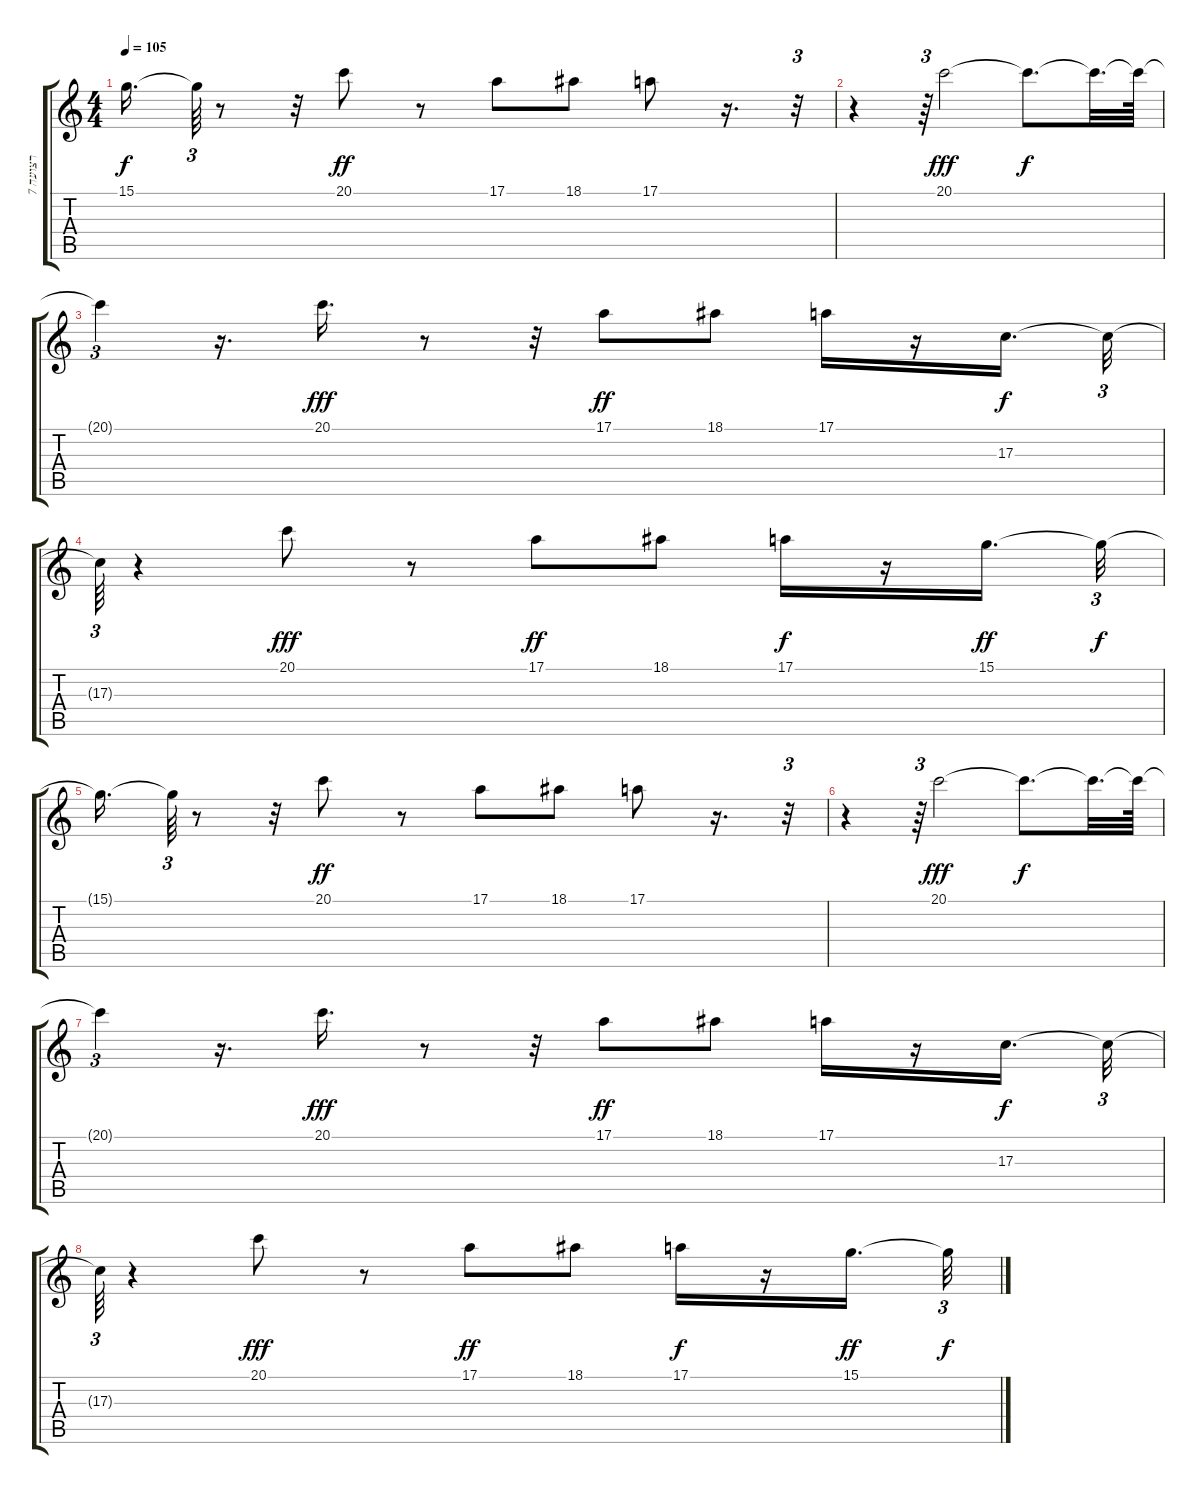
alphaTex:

\track ("רצועה 7" "רצועה 7") {instrument brasssection}
\staff {score tabs}
\tuning (E4 B3 G3 D3 A2 E2) {hide}
\ts (4 4)
\tempo 105
\clef g2
\ks c
15.1{t}.16{d dy f} 15.1{t}.64{tu (3 2)} r.8 r.32 20.1.8{dy ff} r.8 17.1.8 18.1.8 17.1.8 r.16{d} r.32{tu (3 2)} |
r.4 r.64{tu (3 2)} 20.1.2{dy fff} 20.1{t}.8{d dy f} 20.1{t}.32{d} 20.1{t}.64 |
20.1{t}.4{tu (3 2)} r.16{d} 20.1.16{d dy fff} r.8 r.32 17.1.8{dy ff} 18.1.8 17.1.16 r.16 17.3.16{d dy f} 17.3{t}.32{tu (3 2)} |
17.3{t}.64{tu (3 2)} r.4 20.1.8{dy fff} r.8 17.1.8{dy ff} 18.1.8 17.1.16{dy f} r.16 15.1.16{d dy ff} 15.1{t}.32{tu (3 2) dy f} |
15.1{t}.16{d} 15.1{t}.64{tu (3 2)} r.8 r.32 20.1.8{dy ff} r.8 17.1.8 18.1.8 17.1.8 r.16{d} r.32{tu (3 2)} |
r.4 r.64{tu (3 2)} 20.1.2{dy fff} 20.1{t}.8{d dy f} 20.1{t}.32{d} 20.1{t}.64 |
20.1{t}.4{tu (3 2)} r.16{d} 20.1.16{d dy fff} r.8 r.32 17.1.8{dy ff} 18.1.8 17.1.16 r.16 17.3.16{d dy f} 17.3{t}.32{tu (3 2)} |
17.3{t}.64{tu (3 2)} r.4 20.1.8{dy fff} r.8 17.1.8{dy ff} 18.1.8 17.1.16{dy f} r.16 15.1.16{d dy ff} 15.1{t}.32{tu (3 2) dy f}
